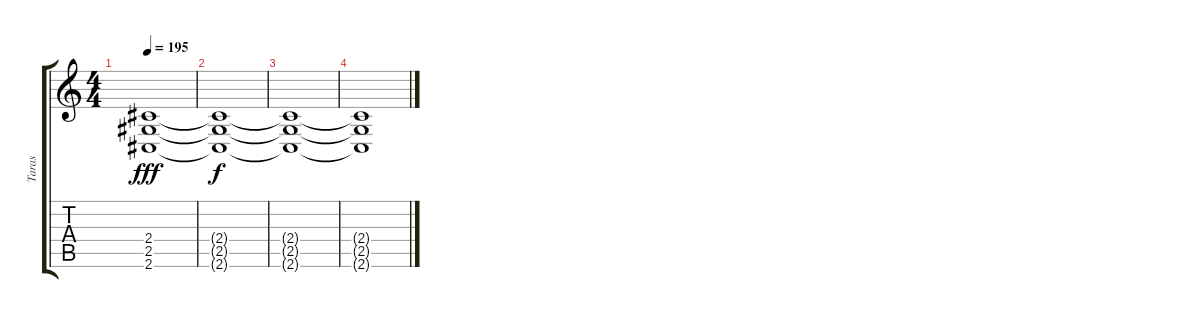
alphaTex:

\track ("Taras" "Taras") {instrument distortionguitar}
\staff {score tabs}
\tuning (Db4 Ab3 E3 B2 Gb2 B1) {hide}
\ts (4 4)
\tempo 195
\clef g2
\ks c
(2.4 2.5 2.6).1{dy fff volume 6} |
(2.4{t} 2.5{t} 2.6{t}).1{dy f} |
(2.4{t} 2.5{t} 2.6{t}).1 |
(2.4{t} 2.5{t} 2.6{t}).1
